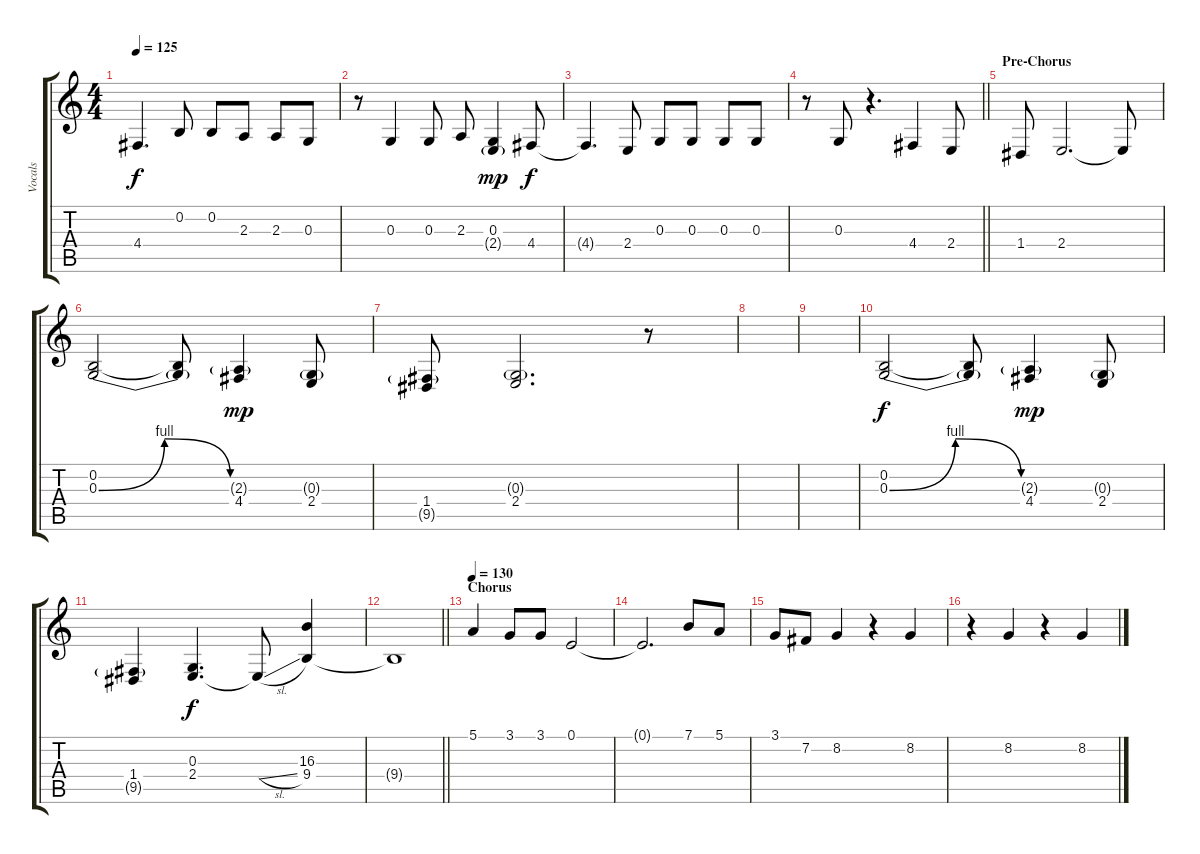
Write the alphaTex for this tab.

\track ("Vocals" "Vocals") {instrument pad7halo}
\staff {score tabs}
\tuning (E4 B3 G3 D3 A2 E2) {hide}
\ts (4 4)
\tempo 125
\clef g2
\ks c
4.4{t}.4{d dy f} 0.2.8 0.2.8 2.3.8 2.3.8 0.3.8 |
r.8 0.3.4 0.3.8 2.3.8 (0.3 2.4{g}).4{dy mp} 4.4.8{dy f} |
4.4{t}.4{d} 2.4.8 0.3.8 0.3.8 0.3.8 0.3.8 |
\barLineRight lightlight
r.8 0.3.8 r.4{d} 4.4.4 2.4.8 |
\section ("" "Pre-Chorus")
1.4.8 2.4.2{d} 2.4{t}.8 |
(0.2 0.3{be (bendrelease 0 0 15 4 15 4 60 0)}).2 (0.2{t} 0.3{t}).8 (2.3{g} 4.4).4{dy mp} (0.3{g} 2.4).8 |
(1.4 9.5{g}).8 (0.3{g} 2.4).2{d} r.8 |
|
|
(0.2 0.3{be (bendrelease 0 0 15 4 15 4 60 0)}).2{dy f} (0.2{t} 0.3{t}).8 (2.3{g} 4.4).4{dy mp} (0.3{g} 2.4).8 |
(1.4 9.5{g}).4 (0.3 2.4).4{d dy f} 2.4{sl t}.8{volume 5} (16.3 9.4).4 |
\barLineRight lightlight
9.4{t}.1 |
\section ("" "Chorus")
\tempo 130
5.1.4{volume 12} 3.1.8 3.1.8 0.1.2 |
0.1{t}.2{d} 7.1.8 5.1.8 |
3.1.8 7.2.8 8.2.4 r.4 8.2.4 |
r.4 8.2.4 r.4 8.2.4
